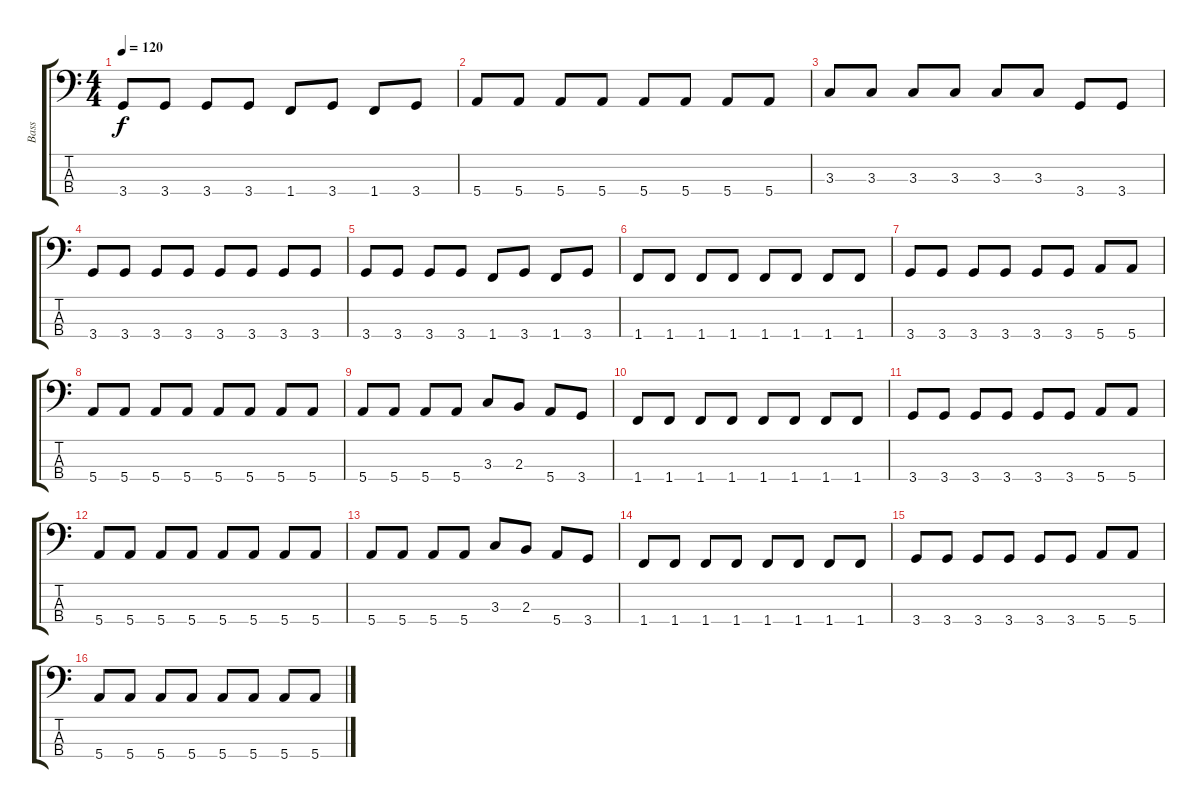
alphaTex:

\track ("Bass" "Bass") {instrument electricbasspick}
\staff {score tabs}
\tuning (G2 D2 A1 E1) {hide}
\ts (4 4)
\tempo 120
\clef f4
\ks c
3.4.8{dy f} 3.4.8 3.4.8 3.4.8 1.4.8 3.4.8 1.4.8 3.4.8 |
5.4.8 5.4.8 5.4.8 5.4.8 5.4.8 5.4.8 5.4.8 5.4.8 |
3.3.8 3.3.8 3.3.8 3.3.8 3.3.8 3.3.8 3.4.8 3.4.8 |
3.4.8 3.4.8 3.4.8 3.4.8 3.4.8 3.4.8 3.4.8 3.4.8 |
3.4.8 3.4.8 3.4.8 3.4.8 1.4.8 3.4.8 1.4.8 3.4.8 |
1.4.8 1.4.8 1.4.8 1.4.8 1.4.8 1.4.8 1.4.8 1.4.8 |
3.4.8 3.4.8 3.4.8 3.4.8 3.4.8 3.4.8 5.4.8 5.4.8 |
5.4.8 5.4.8 5.4.8 5.4.8 5.4.8 5.4.8 5.4.8 5.4.8 |
5.4.8 5.4.8 5.4.8 5.4.8 3.3.8 2.3.8 5.4.8 3.4.8 |
1.4.8 1.4.8 1.4.8 1.4.8 1.4.8 1.4.8 1.4.8 1.4.8 |
3.4.8 3.4.8 3.4.8 3.4.8 3.4.8 3.4.8 5.4.8 5.4.8 |
5.4.8 5.4.8 5.4.8 5.4.8 5.4.8 5.4.8 5.4.8 5.4.8 |
5.4.8 5.4.8 5.4.8 5.4.8 3.3.8 2.3.8 5.4.8 3.4.8 |
1.4.8 1.4.8 1.4.8 1.4.8 1.4.8 1.4.8 1.4.8 1.4.8 |
3.4.8 3.4.8 3.4.8 3.4.8 3.4.8 3.4.8 5.4.8 5.4.8 |
5.4.8 5.4.8 5.4.8 5.4.8 5.4.8 5.4.8 5.4.8 5.4.8
